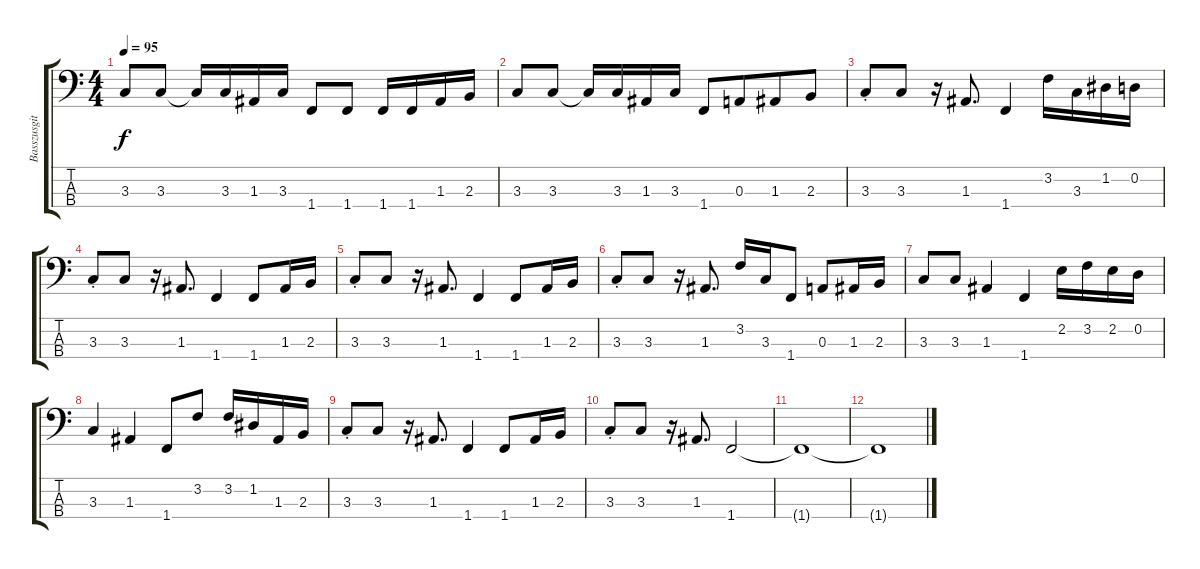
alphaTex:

\track ("Basszusgitár (Roger Glover)" "Basszusgit") {instrument electricbassfinger}
\staff {score tabs}
\tuning (G2 D2 A1 E1) {hide}
\ts (4 4)
\tempo 95
\clef f4
\ks c
3.3.8{dy f} 3.3.8 3.3{t}.16 3.3.16 1.3.16 3.3.16 1.4.8 1.4.8 1.4.16 1.4.16 1.3.16 2.3.16 |
3.3.8 3.3.8 3.3{t}.16 3.3.16 1.3.16 3.3.16 1.4.8 0.3.8{beam merge} 1.3.8 2.3.8 |
3.3{st}.8 3.3.8 r.16 1.3.8{d} 1.4.4 3.2.16 3.3.16 1.2.16 0.2.16 |
3.3{st}.8 3.3.8 r.16 1.3.8{d} 1.4.4 1.4.8 1.3.16 2.3.16 |
3.3{st}.8 3.3.8 r.16 1.3.8{d} 1.4.4 1.4.8 1.3.16 2.3.16 |
3.3{st}.8 3.3.8 r.16 1.3.8{d} 3.2.16 3.3.16 1.4.8 0.3.8 1.3.16 2.3.16 |
3.3.8 3.3.8 1.3.4 1.4.4 2.2.16 3.2.16 2.2.16 0.2.16 |
3.3.4 1.3.4 1.4.8 3.2.8 3.2.16 1.2.16 1.3.16 2.3.16 |
3.3{st}.8 3.3.8 r.16 1.3.8{d} 1.4.4 1.4.8 1.3.16 2.3.16 |
3.3{st}.8 3.3.8 r.16 1.3.8{d} 1.4.2 |
1.4{t}.1 |
1.4{t}.1
